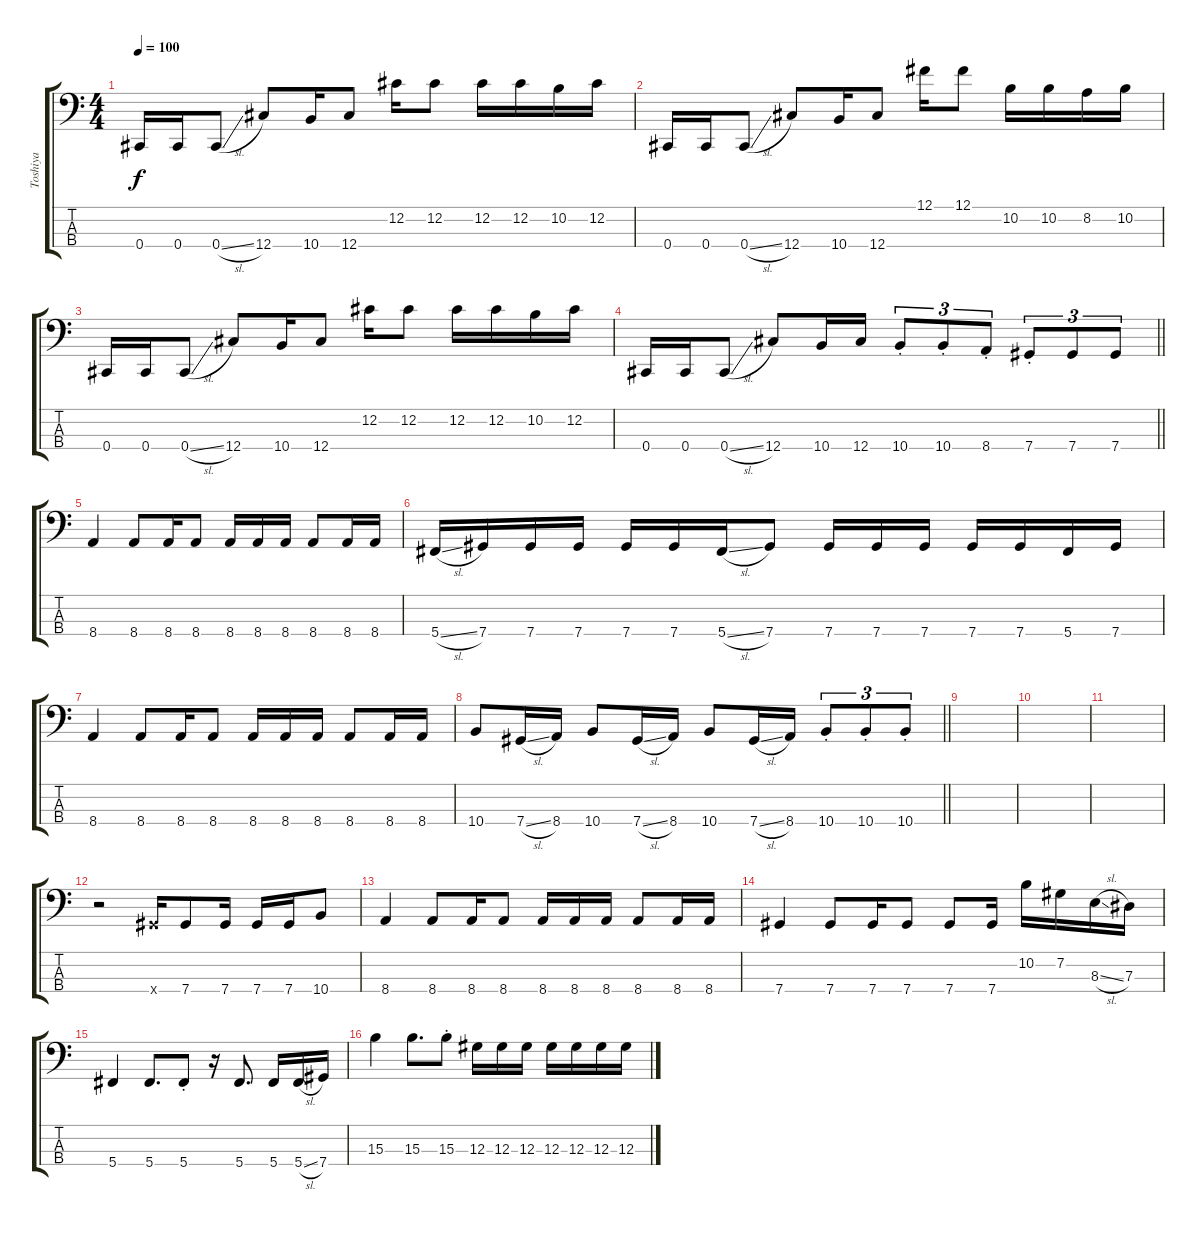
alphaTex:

\track ("Toshiya" "Toshiya") {instrument electricbassfinger}
\staff {score tabs}
\tuning (Gb2 Db2 Ab1 Db1) {hide}
\ts (4 4)
\tempo 100
\clef f4
\ks c
0.4.16{dy f} 0.4.16 0.4{sl}.8 12.4.8 10.4.16 12.4.8 12.2.16 12.2.8 12.2.16 12.2.16 10.2.16 12.2.16 |
0.4.16 0.4.16 0.4{sl}.8 12.4.8 10.4.16 12.4.8 12.1.16 12.1.8 10.2.16 10.2.16 8.2.16 10.2.16 |
0.4.16 0.4.16 0.4{sl}.8 12.4.8 10.4.16 12.4.8 12.2.16 12.2.8 12.2.16 12.2.16 10.2.16 12.2.16 |
\barLineRight lightlight
0.4.16 0.4.16 0.4{sl}.8 12.4.8 10.4.16 12.4.16 10.4{st}.8{tu (3 2)} 10.4{st}.8{tu (3 2)} 8.4{st}.8{tu (3 2)} 7.4{st}.8{tu (3 2)} 7.4.8{tu (3 2)} 7.4.8{tu (3 2)} |
8.4.4 8.4.8 8.4.16 8.4.8 8.4.16 8.4.16 8.4.16 8.4.8 8.4.16 8.4.16 |
5.4{sl}.16 7.4.16 7.4.16 7.4.16 7.4.16 7.4.16 5.4{sl}.16 7.4.8 7.4.16 7.4.16 7.4.16 7.4.16 7.4.16 5.4.16 7.4.16 |
8.4.4 8.4.8 8.4.16 8.4.8 8.4.16 8.4.16 8.4.16 8.4.8 8.4.16 8.4.16 |
\barLineRight lightlight
10.4.8 7.4{sl}.16 8.4.16 10.4.8 7.4{sl}.16 8.4.16 10.4.8 7.4{sl}.16 8.4.16 10.4{st}.8{tu (3 2)} 10.4{st}.8{tu (3 2)} 10.4{st}.8{tu (3 2)} |
|
|
|
r.2 7.4{x}.16 7.4.8 7.4.16 7.4.16 7.4.16 10.4.8 |
8.4.4 8.4.8 8.4.16 8.4.8 8.4.16 8.4.16 8.4.16 8.4.8 8.4.16 8.4.16 |
7.4.4 7.4.8 7.4.16 7.4.8 7.4.8 7.4.16 10.2.16 7.2.16 8.3{sl}.16 7.3.16 |
5.4.4 5.4.8{d} 5.4{st}.8 r.16 5.4.8{d} 5.4.16 5.4{sl}.16 7.4.16 |
15.3.4 15.3.8{d} 15.3{st}.8 12.3.16 12.3.16 12.3.16 12.3.16 12.3.16 12.3.16 12.3.16
